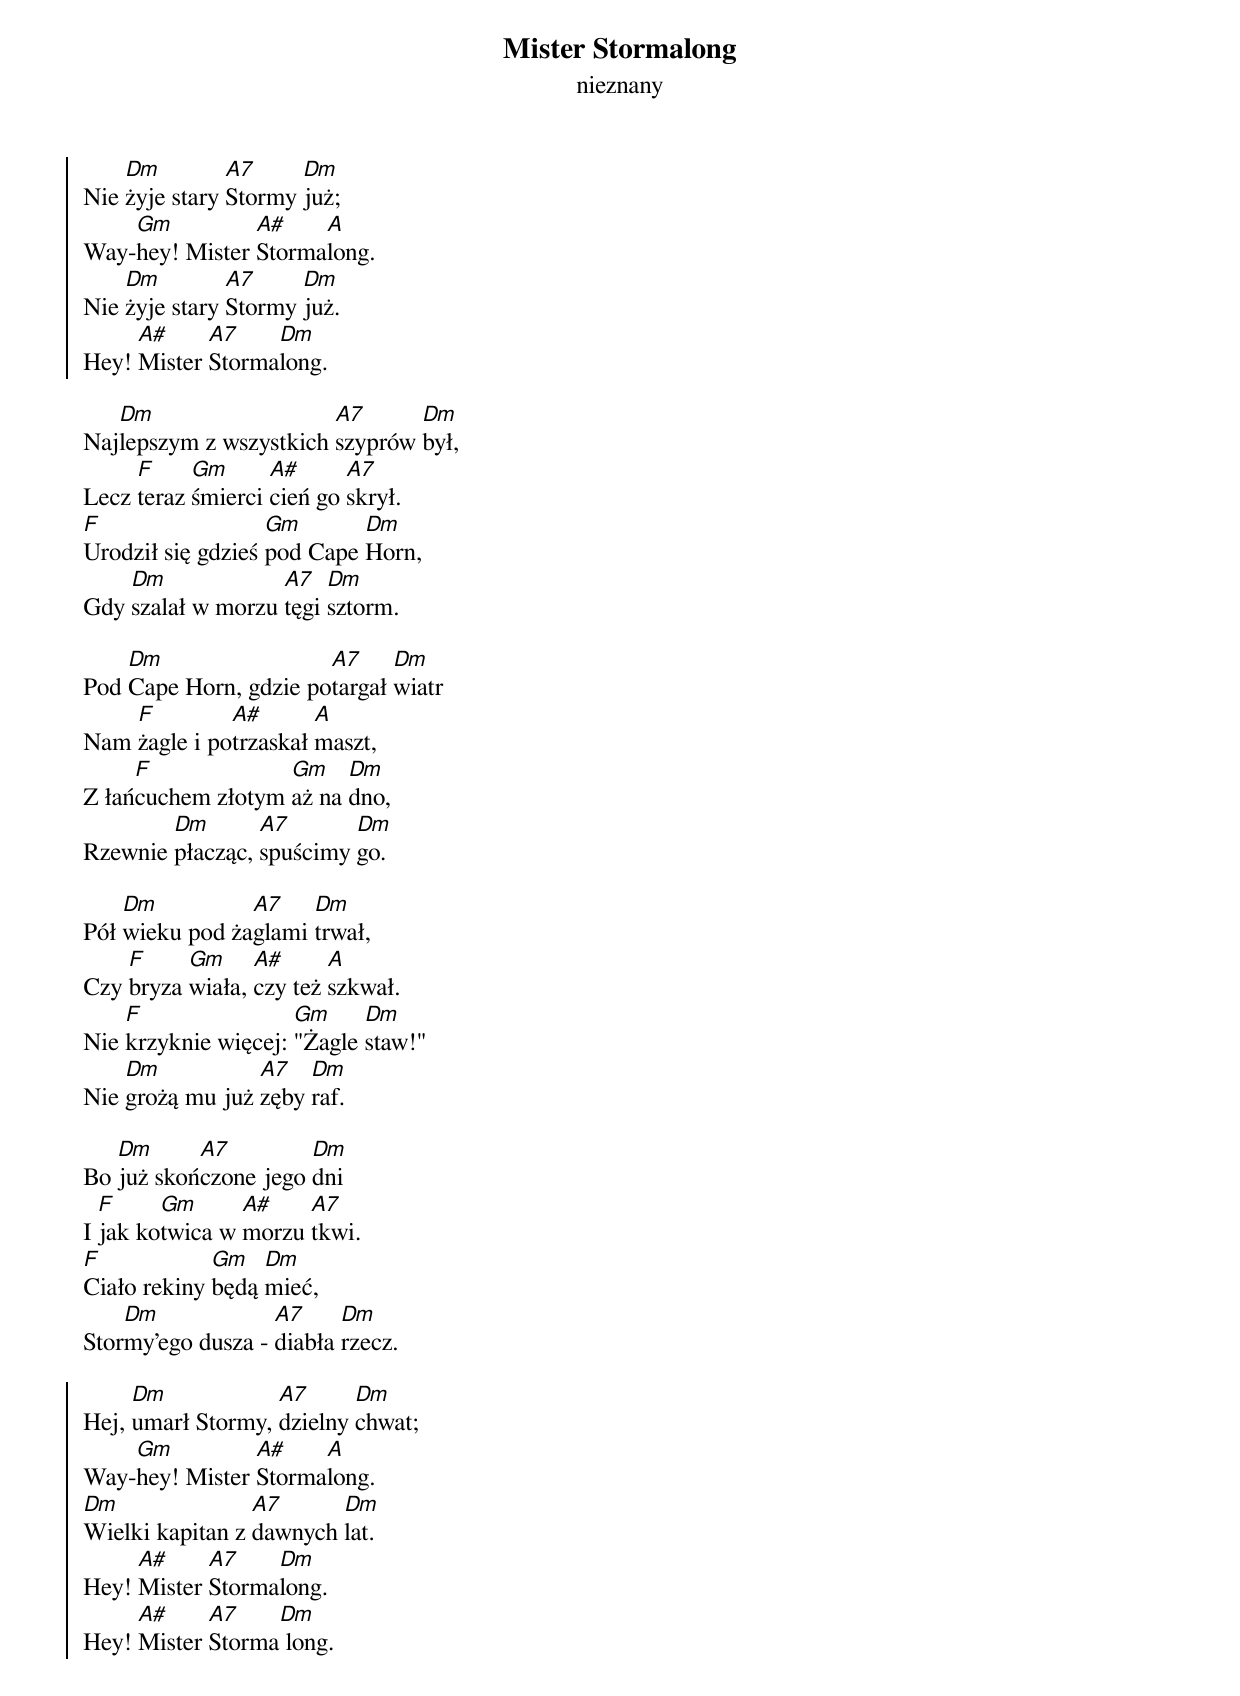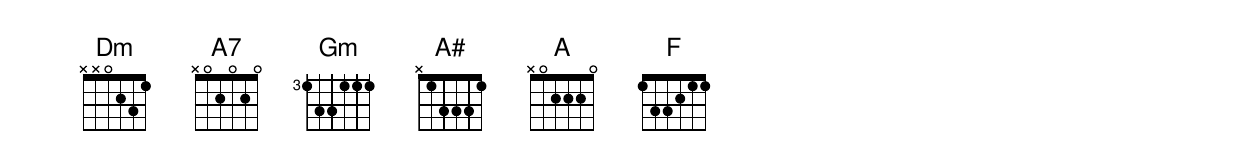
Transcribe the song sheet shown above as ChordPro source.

{t:Mister Stormalong}
{st: nieznany}

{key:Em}

{soc}
Nie [Dm]żyje stary [A7]Stormy [Dm]już;
Way-[Gm]hey! Mister [A#]Storma[A]long.
Nie [Dm]żyje stary [A7]Stormy [Dm]już.
Hey! [A#]Mister [A7]Storma[Dm]long.
{eoc}

Naj[Dm]lepszym z wszystkich [A7]szyprów [Dm]był,
Lecz [F]teraz [Gm]śmierci [A#]cień go [A7]skrył.
[F]Urodził się gdzieś [Gm]pod Cape [Dm]Horn,
Gdy [Dm]szalał w morzu [A7]tęgi [Dm]sztorm.

Pod [Dm]Cape Horn, gdzie po[A7]targał [Dm]wiatr
Nam [F]żagle i po[A#]trzaskał [A]maszt,
Z łań[F]cuchem złotym [Gm]aż na [Dm]dno,
Rzewnie [Dm]płacząc, [A7]spuścimy [Dm]go.

Pół [Dm]wieku pod ża[A7]glami [Dm]trwał,
Czy [F]bryza [Gm]wiała, [A#]czy też [A]szkwał.
Nie [F]krzyknie więcej: [Gm]"Żagle [Dm]staw!"
Nie [Dm]grożą mu już [A7]zęby [Dm]raf.

Bo [Dm]już skoń[A7]czone jego [Dm]dni
I [F]jak ko[Gm]twica w [A#]morzu [A7]tkwi.
[F]Ciało rekiny [Gm]będą [Dm]mieć,
Stor[Dm]my'ego dusza - [A7]diabła [Dm]rzecz.

{soc}
Hej, [Dm]umarł Stormy, [A7]dzielny [Dm]chwat;
Way-[Gm]hey! Mister [A#]Storma[A]long.
[Dm]Wielki kapitan z [A7]dawnych [Dm]lat.
Hey! [A#]Mister [A7]Storma[Dm]long.
Hey! [A#]Mister [A7]Storma[Dm] long.
{eoc}
